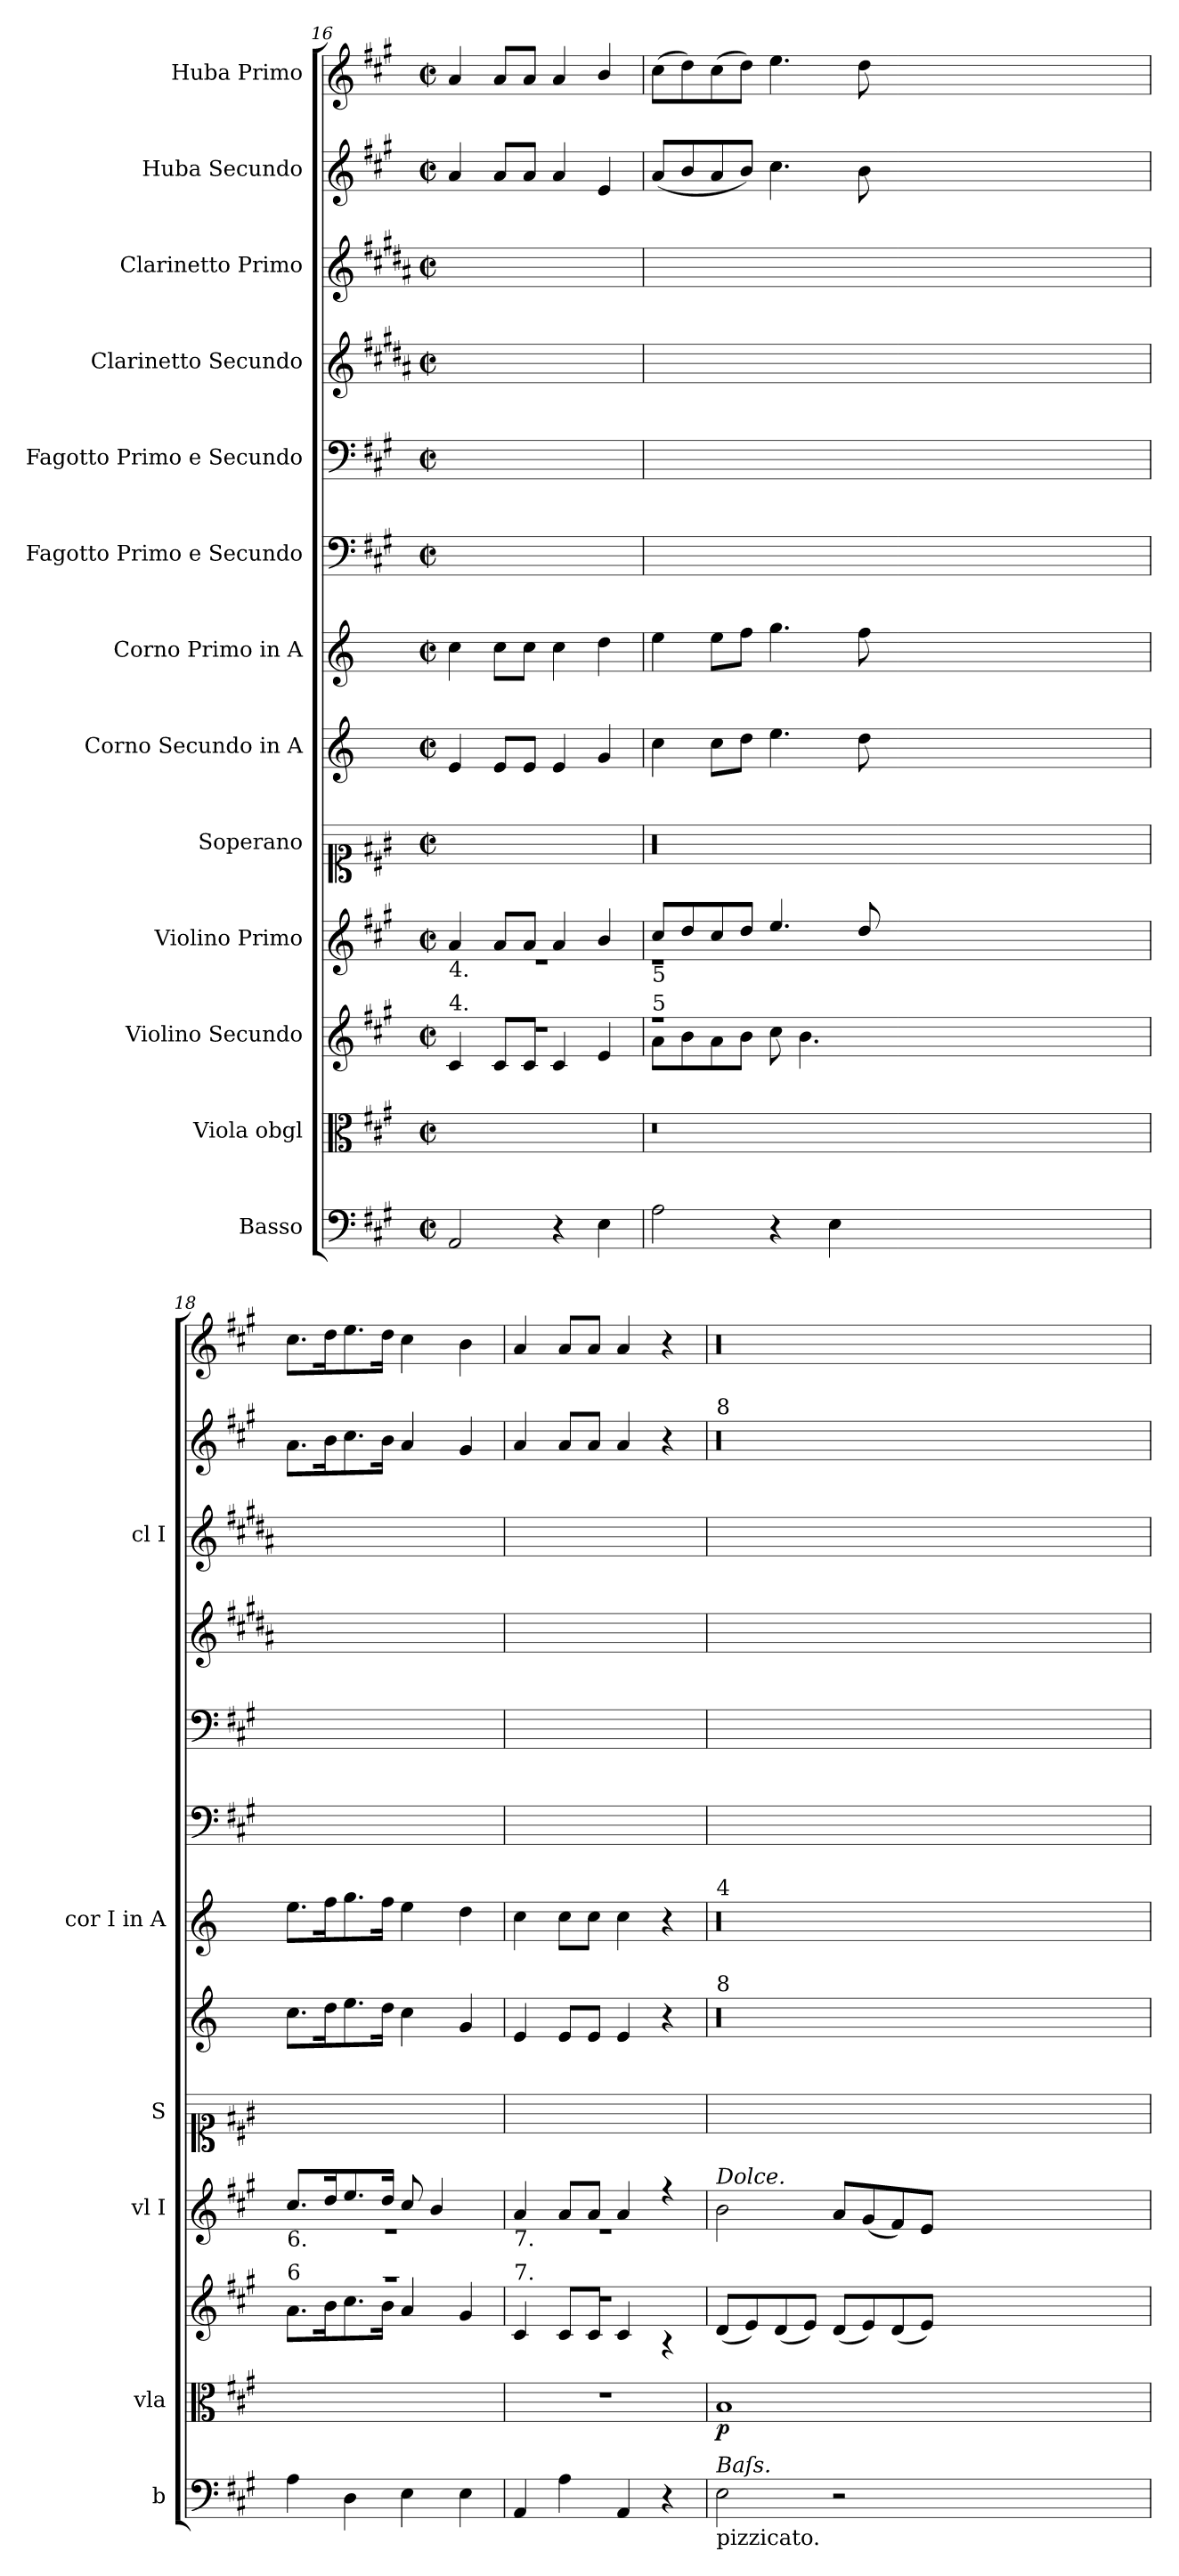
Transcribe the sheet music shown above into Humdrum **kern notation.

**kern	**dynam	**kern	**dynam	**kern	**dynam	**kern	**dynam	**kern	**kern	**kern	**kern	**kern	**kern	**kern	**kern	**kern
*part13	*part13	*part12	*part12	*part11	*part11	*part10	*part10	*part9	*part8	*part7	*part6	*part5	*part4	*part3	*part2	*part1
*staff13	*staff13	*staff12	*staff12	*staff11	*staff11	*staff10	*staff10	*staff9	*staff8	*staff7	*staff6	*staff5	*staff4	*staff3	*staff2	*staff1
*I"Basso	*	*I"Viola obgl	*	*I"Violino Secundo	*	*I"Violino Primo	*	*I"Soperano	*I"Corno Secundo in A	*I"Corno Primo in A	*I"Fagotto Primo e Secundo	*I"Fagotto Primo e Secundo	*I"Clarinetto Secundo	*I"Clarinetto Primo	*I"Huba Secundo	*I"Huba Primo
*I'b	*	*I'vla	*	*	*	*I'vl I	*	*I'S	*	*I'cor I in A	*	*	*	*I'cl I	*	*
*clefF4	*	*clefC3	*	*clefG2	*	*clefG2	*	*clefC1	*clefG2	*clefG2	*clefF4	*clefF4	*clefG2	*clefG2	*clefG2	*clefG2
*	*	*	*	*	*	*	*	*	*ITrd2c3	*ITrd2c3	*	*	*ITrd1c2	*ITrd1c2	*	*
*k[f#c#g#]	*	*k[f#c#g#]	*	*k[f#c#g#]	*	*k[f#c#g#]	*	*k[f#c#g#]	*k[f#c#g#]	*k[f#c#g#]	*k[f#c#g#]	*k[f#c#g#]	*k[f#c#g#]	*k[f#c#g#]	*k[f#c#g#]	*k[f#c#g#]
*A:	*	*A:	*	*A:	*	*A:	*	*A:	*A:	*A:	*A:	*A:	*A:	*A:	*A:	*A:
*M2/2	*	*M2/2	*	*M2/2	*	*M2/2	*	*M2/2	*M2/2	*M2/2	*M2/2	*M2/2	*M2/2	*M2/2	*M2/2	*M2/2
*met(c|)	*	*met(c|)	*	*met(c|)	*	*met(c|)	*	*met(c|)	*met(c|)	*met(c|)	*met(c|)	*met(c|)	*met(c|)	*met(c|)	*met(c|)	*met(c|)
=16	=16	=16	=16	=16	=16	=16	=16	=16	=16	=16	=16	=16	=16	=16	=16	=16
*	*	*	*	*^	*	*^	*	*	*	*	*	*	*	*	*	*
!	!	!	!	!	!	!	!LO:TX:b:t=4.	!	!	!	!	!	!	!	!	!	!	!
!	!	!	!	!LO:TX:a:t=4.	!	!	!	!	!	!	!	!	!	!	!	!	!	!
2AA/	.	1ryy	.	1r	4c#!/	.	4a!/	1r	.	1ryy	4c#/	4a\	2AA/yy	2AA/yy	1ryy	1ryy	4a/	4a/
.	.	.	.	.	8c#!/L	.	8a!/L	.	.	.	8c#/L	8a\L	.	.	.	.	8a/L	8a/L
.	.	.	.	.	8c#!/J	.	8a!/J	.	.	.	8c#/J	8a\J	.	.	.	.	8a/J	8a/J
4r	.	.	.	.	4c#!/	.	4a!/	.	.	.	4c#/	4a\	4ryy	4ryy	.	.	4a/	4a/
4E\	.	.	.	.	4e!/	.	4b!/	.	.	.	4e/	4b\	4E\yy	4E\yy	.	.	4e/	4b/
=17	=17	=17	=17	=17	=17	=17	=17	=17	=17	=17	=17	=17	=17	=17	=17	=17	=17	=17
!	!	!	!	!	!	!	!LO:TX:b:t=5	!	!	!	!	!	!	!	!	!	!	!
!	!	!	!	!LO:TX:a:t=5	!	!	!	!	!	!	!	!	!	!	!	!	!	!
2A\	.	0r	.	1r	8a!\L	.	8cc#!/L	1r	.	00r	4a\	4cc#\	2A\yy	2A\yy	1ryy	1ryy	(8a/L	(8cc#\L
.	.	.	.	.	8b!\	.	8dd!/	.	.	.	.	.	.	.	.	.	8b/	8dd\)
.	.	.	.	.	8a!\	.	8cc#!/	.	.	.	8a\L	8cc#\L	.	.	.	.	8a/	(8cc#\
.	.	.	.	.	8b!\J	.	8dd!/J	.	.	.	8b\J	8dd\J	.	.	.	.	8b/J)	8dd\J)
4r	.	.	.	.	8cc#!\	.	4.ee!/	.	.	.	4.cc#\	4.ee\	4ryy	4ryy	.	.	4.cc#\	4.ee\
.	.	.	.	.	4.b!\	.	.	.	.	.	.	.	.	.	.	.	.	.
4E\	.	.	.	.	.	.	.	.	.	.	.	.	4E\yy	4E\yy	.	.	.	.
.	.	.	.	.	.	.	8dd!/	.	.	.	8b\	8dd\	.	.	.	.	8b\	8dd\
0.ryy	.	.	.	0.ryy	0.ryy	.	0.ryy	0.ryy	.	.	0.ryy	0.ryy	0.ryy	0.ryy	0.ryy	0.ryy	0.ryy	0.ryy
.	.	0ryy	.	.	.	.	.	.	.	.	.	.	.	.	.	.	.	.
=18	=18	=18	=18	=18	=18	=18	=18	=18	=18	=18	=18	=18	=18	=18	=18	=18	=18	=18
!	!	!	!	!	!	!	!LO:TX:b:t=6.	!	!	!	!	!	!	!	!	!	!	!
!	!	!	!	!LO:TX:a:t=6	!	!	!	!	!	!	!	!	!	!	!	!	!	!
4A\	.	1ryy	.	1r	8.a!\L	.	8.cc#!/L	1r	.	1ryy	8.a\L	8.cc#\L	4A\yy	4A\yy	1ryy	1ryy	8.a\L	8.cc#\L
.	.	.	.	.	16b!\K	.	16dd!/K	.	.	.	16b\K	16dd\K	.	.	.	.	16b\K	16dd\K
4D\	.	.	.	.	8.cc#!\	.	8.ee!/	.	.	.	8.cc#\	8.ee\	4D\yy	4D\yy	.	.	8.cc#\	8.ee\
.	.	.	.	.	16b!\Jk	.	16dd!/Jk	.	.	.	16b\Jk	16dd\Jk	.	.	.	.	16b\Jk	16dd\Jk
4E\	.	.	.	.	4a!/	.	8cc#!/	.	.	.	4a\	4cc#\	4E\yy	4E\yy	.	.	4a/	4cc#\
!	!	!	!	!	!	!	!LO:N:vis=4	!	!	!	!	!	!	!	!	!	!	!
.	.	.	.	.	.	.	4.b!/	.	.	.	.	.	.	.	.	.	.	.
4E\	.	.	.	.	4g#!/	.	.	.	.	.	4e/	4b\	4E\yy	4E\yy	.	.	4g#/	4b\
=19	=19	=19	=19	=19	=19	=19	=19	=19	=19	=19	=19	=19	=19	=19	=19	=19	=19	=19
!	!	!	!	!	!	!	!LO:TX:b:t=7.	!	!	!	!	!	!	!	!	!	!	!
!	!	!	!	!LO:TX:a:t=7.	!	!	!	!	!	!	!	!	!	!	!	!	!	!
4AA/	.	1r	.	1r	4c#!/	.	4a!/	1r	.	1ryy	4c#/	4a\	4AA/yy	4AA/yy	1ryy	1ryy	4a/	4a/
4A\	.	.	.	.	8c#!/L	.	8a!/L	.	.	.	8c#/L	8a\L	4A\yy	4A\yy	.	.	8a/L	8a/L
.	.	.	.	.	8c#!/J	.	8a!/J	.	.	.	8c#/J	8a\J	.	.	.	.	8a/J	8a/J
4AA/	.	.	.	.	4c#!/	.	4a!/	.	.	.	4c#/	4a\	4AA/yy	4AA/yy	.	.	4a/	4a/
4r	.	.	.	.	4r	.	4r	.	.	.	4r	4r	4ryy	4ryy	.	.	4r	4r
*	*	*	*	*	*	*	*v	*v	*	*	*	*	*	*	*	*	*	*
=20	=20	=20	=20	=20	=20	=20	=20	=20	=20	=20	=20	=20	=20	=20	=20	=20	=20
!	!	!	!	!	!	!	!	!	!	!	!	!	!	!	!	!LO:TX:a:t=8	!
!	!	!	!	!	!	!	!	!	!	!	!LO:TX:a:t=4	!	!	!	!	!	!
!	!	!	!	!	!	!	!	!	!	!LO:TX:a:t=8	!	!	!	!	!	!	!
!	!	!	!	!	!	!	!LO:TX:a:i:t=Dolce.	!	!	!	!	!	!	!	!	!	!
!	!	!	!	!LO:TX:a:i:t=Dolce.	!	!	!	!	!	!	!	!	!	!	!	!	!
!LO:TX:b:t=pizzicato.	!	!	!	!	!	!	!	!	!	!	!	!	!	!	!	!	!
!LO:TX:a:i:t=Baſs.	!	!	!	!	!	!	!	!	!	!	!	!	!	!	!	!	!
!	!LO:DY:b	!	!LO:DY:b	!	!	!LO:DY:b	!	!LO:DY:b	!	!	!	!	!	!	!	!	!
*	*	*	*	*v	*v	*	*	*	*	*	*	*	*	*	*	*	*
2E\	p&colon;	1B	p.	(8d/L	p&colon;	2b\	pia	00ryy	00r	00r	2E\yy	2E\yy	1ryy	1ryy	00r	00r
.	.	.	.	8e/)	.	.	.	.	.	.	.	.	.	.	.	.
.	.	.	.	(8d/	.	.	.	.	.	.	.	.	.	.	.	.
.	.	.	.	8e/J)	.	.	.	.	.	.	.	.	.	.	.	.
2r	.	.	.	(8d/L	.	8a/L	.	.	.	.	2ryy	2ryy	.	.	.	.
.	.	.	.	8e/)	.	(8g#/	.	.	.	.	.	.	.	.	.	.
.	.	.	.	(8d/	.	8f#/)	.	.	.	.	.	.	.	.	.	.
.	.	.	.	8e/J)	.	8e/J	.	.	.	.	.	.	.	.	.	.
0.ryy	.	0.ryy	.	0.ryy	.	0.ryy	.	.	.	.	0.ryy	0.ryy	0.ryy	0.ryy	.	.
=	=	=	=	=	=	=	=	=	=	=	=	=	=	=	=	=
*-	*-	*-	*-	*-	*-	*-	*-	*-	*-	*-	*-	*-	*-	*-	*-	*-
